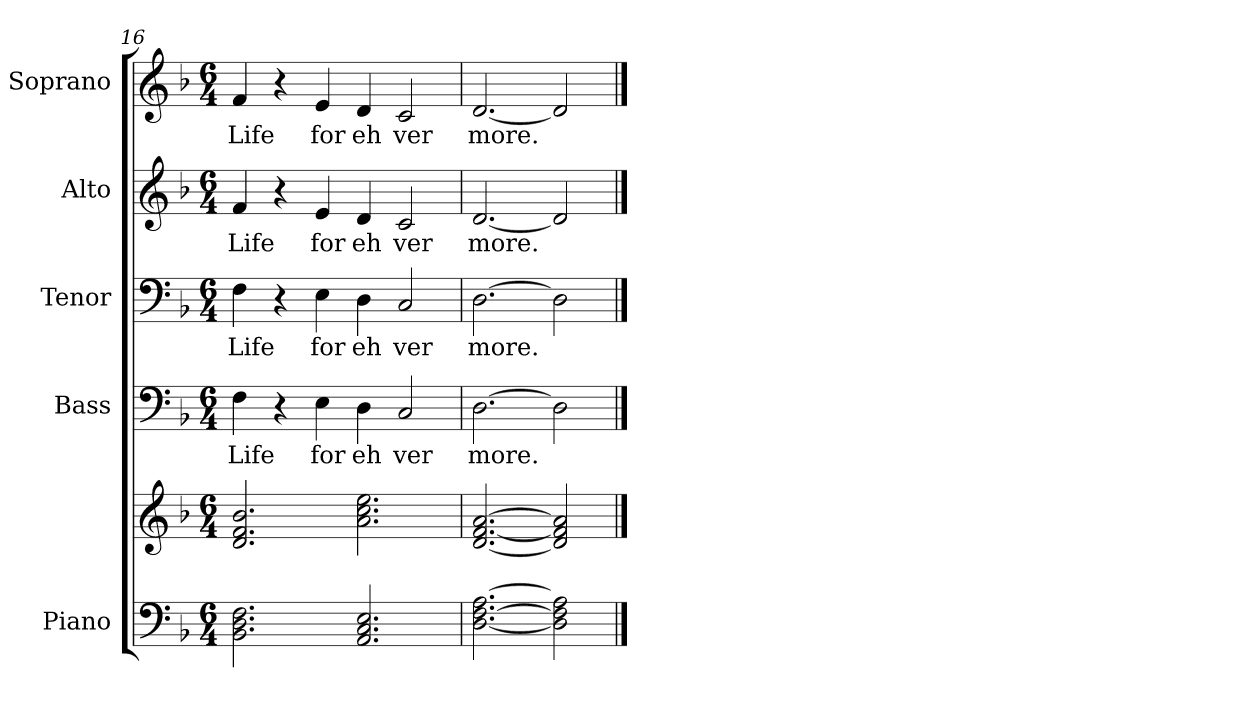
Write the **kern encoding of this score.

**kern	**kern	**kern	**text	**kern	**text	**kern	**text	**kern	**text
*part5	*part5	*part4	*part4	*part3	*part3	*part2	*part2	*part1	*part1
*staff6	*staff5	*staff4	*staff4	*staff3	*staff3	*staff2	*staff2	*staff1	*staff1
*I"Piano	*	*I"Bass	*	*I"Tenor	*	*I"Alto	*	*I"Soprano	*
*I'Pno.	*	*I'B.	*	*I'T.	*	*I'A.	*	*I'S.	*
*clefF4	*clefG2	*clefF4	*	*clefF4	*	*clefG2	*	*clefG2	*
*k[b-]	*k[b-]	*k[b-]	*	*k[b-]	*	*k[b-]	*	*k[b-]	*
*F:	*F:	*F:	*	*F:	*	*F:	*	*F:	*
*M6/4	*M6/4	*M6/4	*	*M6/4	*	*M6/4	*	*M6/4	*
=16	=16	=16	=16	=16	=16	=16	=16	=16	=16
!	!	!	!LO:LY:b:color=#000000	!	!	!	!	!	!
!	!	!	!	!	!LO:LY:b:color=#000000	!	!	!	!
!	!	!	!	!	!	!	!LO:LY:b:color=#000000	!	!
!	!	!	!	!	!	!	!	!	!LO:LY:b:color=#000000
2.BB-i\ 2.Di 2.Fi	2.di/ 2.fi 2.b-i	4Fi\	Life	4Fi\	Life	4fi/	Life	4fi/	Life
.	.	4r	.	4r	.	4r	.	4r	.
!	!	!	!LO:LY:b:color=#000000	!	!	!	!	!	!
!	!	!	!	!	!LO:LY:b:color=#000000	!	!	!	!
!	!	!	!	!	!	!	!LO:LY:b:color=#000000	!	!
!	!	!	!	!	!	!	!	!	!LO:LY:b:color=#000000
.	.	4Ei\	for	4Ei\	for	4ei/	for	4ei/	for
!	!	!	!LO:LY:b:color=#000000	!	!	!	!	!	!
!	!	!	!	!	!LO:LY:b:color=#000000	!	!	!	!
!	!	!	!	!	!	!	!LO:LY:b:color=#000000	!	!
!	!	!	!	!	!	!	!	!	!LO:LY:b:color=#000000
2.AAi/ 2.Ci 2.Ei	2.ai\ 2.cci 2.eei	4Di\	eh	4Di\	eh	4di/	eh	4di/	eh
!	!	!	!LO:LY:b:color=#000000	!	!	!	!	!	!
!	!	!	!	!	!LO:LY:b:color=#000000	!	!	!	!
!	!	!	!	!	!	!	!LO:LY:b:color=#000000	!	!
!	!	!	!	!	!	!	!	!	!LO:LY:b:color=#000000
.	.	2Ci/	ver	2Ci/	ver	2ci/	ver	2ci/	ver
=17	=17	=17	=17	=17	=17	=17	=17	=17	=17
!	!	!	!LO:LY:b:color=#000000	!	!	!	!	!	!
!	!	!	!	!	!LO:LY:b:color=#000000	!	!	!	!
!	!	!	!	!	!	!	!LO:LY:b:color=#000000	!	!
!	!	!	!	!	!	!	!	!	!LO:LY:b:color=#000000
[<2.Di\ [>2.Fi [>2.Ai	[<2.di/ [<2.fi [>2.ai	[>2.Di\	more.	[>2.Di\	more.	[<2.di/	more.	[<2.di/	more.
2Di\] 2Fi] 2Ai]	2di/] 2fi] 2ai]	2Di\]	.	2Di\]	.	2di/]	.	2di/]	.
==	==	==	==	==	==	==	==	==	==
*-	*-	*-	*-	*-	*-	*-	*-	*-	*-
